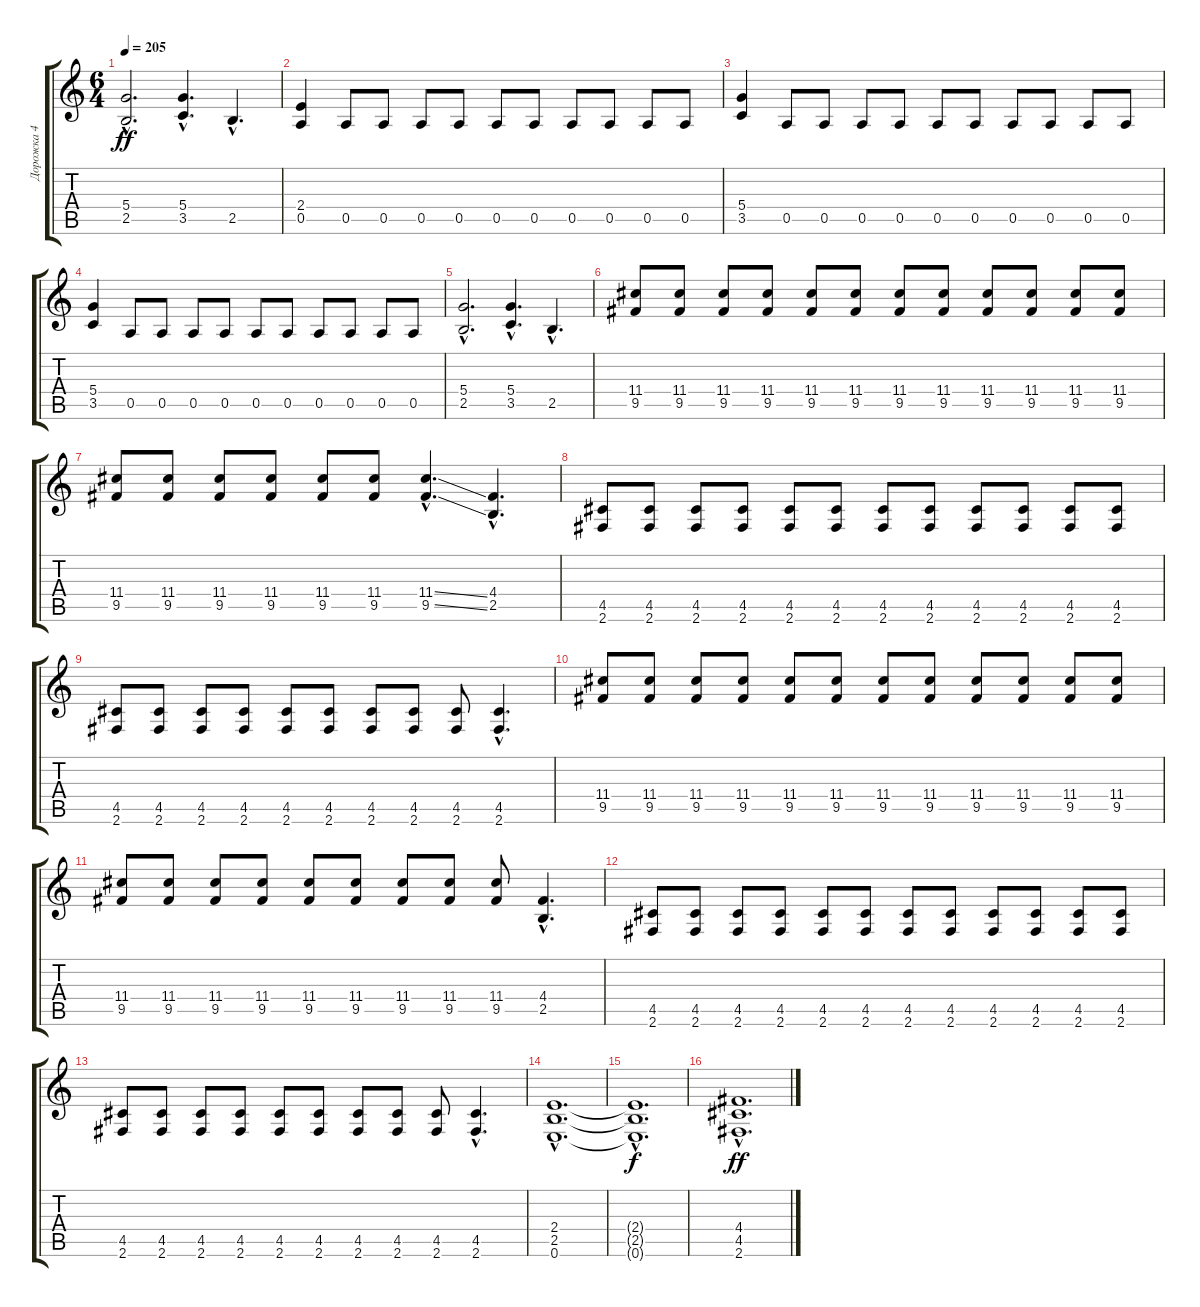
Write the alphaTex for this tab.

\track ("Дорожка 4" "Дорожка 4") {instrument distortionguitar}
\staff {score tabs}
\tuning (E4 B3 G3 D3 A2 E2) {hide}
\ts (6 4)
\tempo 205
\clef g2
\ks c
(5.4{hac} 2.5{hac}).2{d dy ff} (5.4{hac} 3.5{hac}).4{d} 2.5{hac}.4{d} |
(2.4 0.5).4 0.5.8 0.5.8 0.5.8 0.5.8 0.5.8 0.5.8 0.5.8 0.5.8 0.5.8 0.5.8 |
(5.4 3.5).4 0.5.8 0.5.8 0.5.8 0.5.8 0.5.8 0.5.8 0.5.8 0.5.8 0.5.8 0.5.8 |
(5.4 3.5).4 0.5.8 0.5.8 0.5.8 0.5.8 0.5.8 0.5.8 0.5.8 0.5.8 0.5.8 0.5.8 |
(5.4{hac} 2.5{hac}).2{d} (5.4{hac} 3.5{hac}).4{d} 2.5{hac}.4{d} |
(11.4 9.5).8 (11.4 9.5).8 (11.4 9.5).8 (11.4 9.5).8 (11.4 9.5).8 (11.4 9.5).8 (11.4 9.5).8 (11.4 9.5).8 (11.4 9.5).8 (11.4 9.5).8 (11.4 9.5).8 (11.4 9.5).8 |
(11.4 9.5).8 (11.4 9.5).8 (11.4 9.5).8 (11.4 9.5).8 (11.4 9.5).8 (11.4 9.5).8 (11.4{ss hac} 9.5{ss hac}).4{d} (4.4{hac} 2.5{hac}).4{d} |
(4.5 2.6).8 (4.5 2.6).8 (4.5 2.6).8 (4.5 2.6).8 (4.5 2.6).8 (4.5 2.6).8 (4.5 2.6).8 (4.5 2.6).8 (4.5 2.6).8 (4.5 2.6).8 (4.5 2.6).8 (4.5 2.6).8 |
(4.5 2.6).8 (4.5 2.6).8 (4.5 2.6).8 (4.5 2.6).8 (4.5 2.6).8 (4.5 2.6).8 (4.5 2.6).8 (4.5 2.6).8 (4.5 2.6).8 (4.5{hac} 2.6{hac}).4{d} |
(11.4 9.5).8 (11.4 9.5).8 (11.4 9.5).8 (11.4 9.5).8 (11.4 9.5).8 (11.4 9.5).8 (11.4 9.5).8 (11.4 9.5).8 (11.4 9.5).8 (11.4 9.5).8 (11.4 9.5).8 (11.4 9.5).8 |
(11.4 9.5).8 (11.4 9.5).8 (11.4 9.5).8 (11.4 9.5).8 (11.4 9.5).8 (11.4 9.5).8 (11.4 9.5).8 (11.4 9.5).8 (11.4 9.5).8 (4.4{hac} 2.5{hac}).4{d} |
(4.5 2.6).8 (4.5 2.6).8 (4.5 2.6).8 (4.5 2.6).8 (4.5 2.6).8 (4.5 2.6).8 (4.5 2.6).8 (4.5 2.6).8 (4.5 2.6).8 (4.5 2.6).8 (4.5 2.6).8 (4.5 2.6).8 |
(4.5 2.6).8 (4.5 2.6).8 (4.5 2.6).8 (4.5 2.6).8 (4.5 2.6).8 (4.5 2.6).8 (4.5 2.6).8 (4.5 2.6).8 (4.5 2.6).8 (4.5{hac} 2.6{hac}).4{d} |
(2.4{hac} 2.5{hac} 0.6{hac}).1{d} |
(2.4{hac t} 2.5{hac t} 0.6{hac t}).1{d dy f} |
(4.4{hac} 4.5{hac} 2.6{hac}).1{d dy ff}
